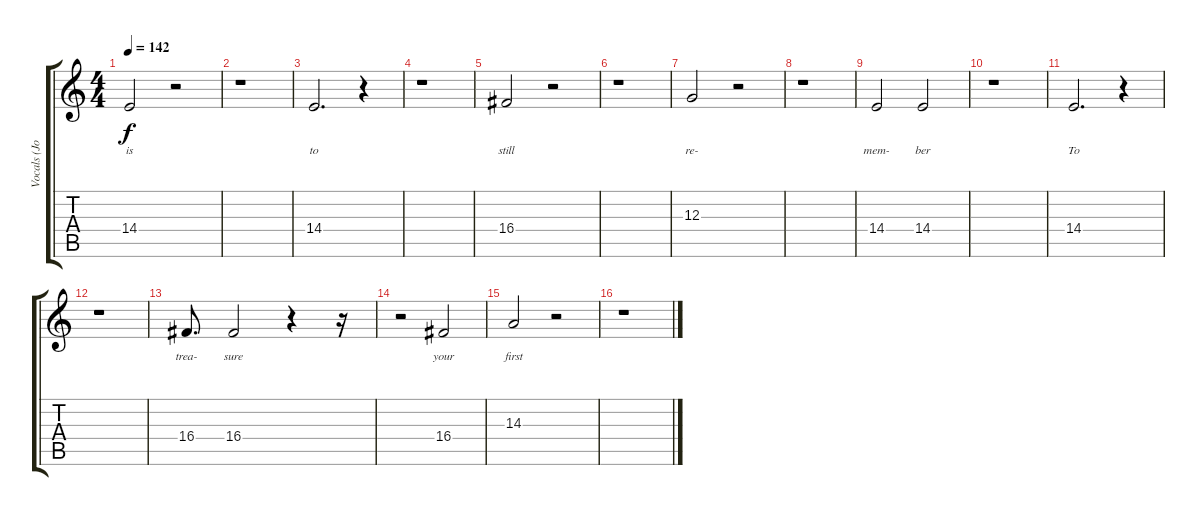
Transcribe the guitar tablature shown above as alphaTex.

\track ("Vocals (Johanna Kurkela)" "Vocals (Jo") {instrument violin}
\staff {score tabs}
\tuning (E4 B3 G3 D3 A2 E2) {hide}
\ts (4 4)
\tempo 142
\clef g2
\ks c
14.4.2{lyrics (0 "is") lyrics (1 "") lyrics (2 "") lyrics (3 "") lyrics (4 "") dy f} r.2 |
r.1 |
14.4.2{d lyrics (0 "to") lyrics (1 "") lyrics (2 "") lyrics (3 "") lyrics (4 "")} r.4 |
r.1 |
16.4.2{lyrics (0 "still") lyrics (1 "") lyrics (2 "") lyrics (3 "") lyrics (4 "")} r.2 |
r.1 |
12.3.2{lyrics (0 "re-") lyrics (1 "") lyrics (2 "") lyrics (3 "") lyrics (4 "")} r.2 |
r.1 |
14.4.2{lyrics (0 "mem-") lyrics (1 "") lyrics (2 "") lyrics (3 "") lyrics (4 "")} 14.4.2{lyrics (0 "ber") lyrics (1 "") lyrics (2 "") lyrics (3 "") lyrics (4 "")} |
r.1 |
14.4.2{d lyrics (0 "To") lyrics (1 "") lyrics (2 "") lyrics (3 "") lyrics (4 "")} r.4 |
r.1 |
16.4.8{d lyrics (0 "trea-") lyrics (1 "") lyrics (2 "") lyrics (3 "") lyrics (4 "")} 16.4.2{lyrics (0 "sure") lyrics (1 "") lyrics (2 "") lyrics (3 "") lyrics (4 "")} r.4 r.16 |
r.2 16.4.2{lyrics (0 "your") lyrics (1 "") lyrics (2 "") lyrics (3 "") lyrics (4 "")} |
14.3.2{lyrics (0 "first") lyrics (1 "") lyrics (2 "") lyrics (3 "") lyrics (4 "")} r.2 |
r.1
